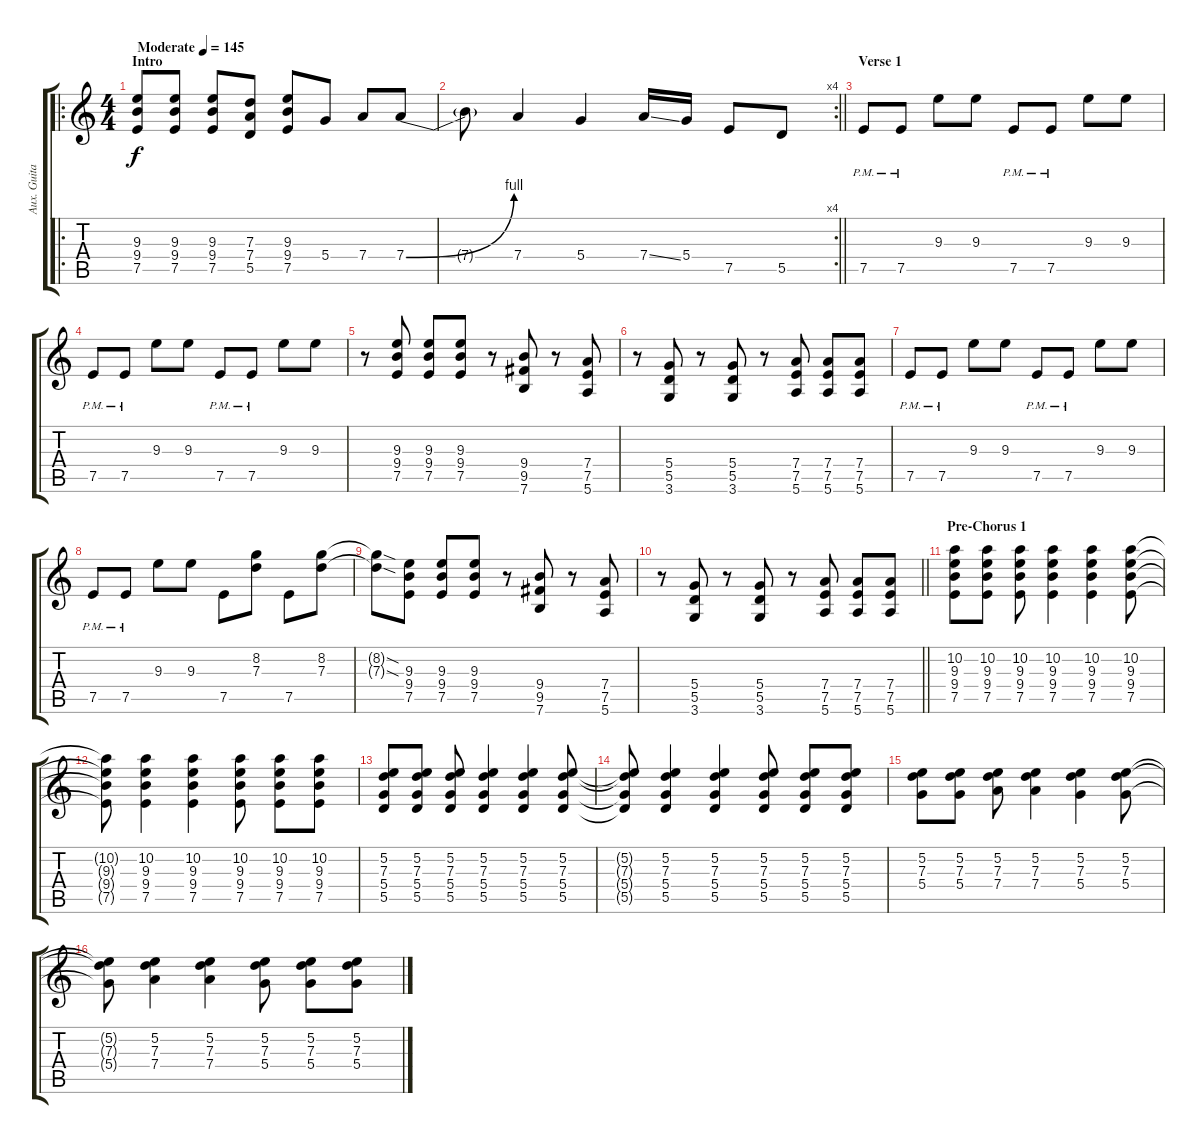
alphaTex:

\track ("Aux. Guitar" "Aux. Guita") {instrument distortionguitar}
\staff {score tabs}
\tuning (E4 B3 G3 D3 A2 E2) {hide}
\ro
\ts (4 4)
\section ("" "Intro")
\tempo (145 "Moderate")
\clef g2
\ks c
(9.3 9.4 7.5).8{dy f instrument distortionguitar} (9.3 9.4 7.5).8 (9.3 9.4 7.5).8 (7.3 7.4 5.5).8 (9.3 9.4 7.5).8 5.4.8 7.4.8 7.4{be (bend 0 0 60 4)}.8 |
\rc 4
\barLineRight lightlight
7.4{t}.8 7.4.4 5.4.4 7.4{ss}.16 5.4.16 7.5.8 5.5.8 |
\section ("" "Verse 1")
7.5{pm}.8 7.5{pm}.8 9.3.8 9.3.8 7.5{pm}.8 7.5{pm}.8 9.3.8 9.3.8 |
7.5{pm}.8 7.5{pm}.8 9.3.8 9.3.8 7.5{pm}.8 7.5{pm}.8 9.3.8 9.3.8 |
r.8 (9.3 9.4 7.5).8 (9.3 9.4 7.5).8 (9.3 9.4 7.5).8 r.8 (9.4 9.5 7.6).8 r.8 (7.4 7.5 5.6).8 |
r.8 (5.4 5.5 3.6).8 r.8 (5.4 5.5 3.6).8 r.8 (7.4 7.5 5.6).8 (7.4 7.5 5.6).8 (7.4 7.5 5.6).8 |
7.5{pm}.8 7.5{pm}.8 9.3.8 9.3.8 7.5{pm}.8 7.5{pm}.8 9.3.8 9.3.8 |
7.5{pm}.8 7.5{pm}.8 9.3.8 9.3.8 7.5.8 (8.2 7.3).8 7.5.8 (8.2 7.3).8 |
(8.2{sod t} 7.3{sod t}).8 (9.3 9.4 7.5).8 (9.3 9.4 7.5).8 (9.3 9.4 7.5).8 r.8 (9.4 9.5 7.6).8 r.8 (7.4 7.5 5.6).8 |
\barLineRight lightlight
r.8 (5.4 5.5 3.6).8 r.8 (5.4 5.5 3.6).8 r.8 (7.4 7.5 5.6).8 (7.4 7.5 5.6).8 (7.4 7.5 5.6).8 |
\section ("" "Pre-Chorus 1")
(10.2 9.3 9.4 7.5).8{instrument overdrivenguitar} (10.2 9.3 9.4 7.5).8 (10.2 9.3 9.4 7.5).8 (10.2 9.3 9.4 7.5).4 (10.2 9.3 9.4 7.5).4 (10.2 9.3 9.4 7.5).8 |
(10.2{t} 9.3{t} 9.4{t} 7.5{t}).8 (10.2 9.3 9.4 7.5).4 (10.2 9.3 9.4 7.5).4 (10.2 9.3 9.4 7.5).8 (10.2 9.3 9.4 7.5).8 (10.2 9.3 9.4 7.5).8 |
(5.2 7.3 5.4 5.5).8 (5.2 7.3 5.4 5.5).8 (5.2 7.3 5.4 5.5).8 (5.2 7.3 5.4 5.5).4 (5.2 7.3 5.4 5.5).4 (5.2 7.3 5.4 5.5).8 |
(5.2{t} 7.3{t} 5.4{t} 5.5{t}).8 (5.2 7.3 5.4 5.5).4 (5.2 7.3 5.4 5.5).4 (5.2 7.3 5.4 5.5).8 (5.2 7.3 5.4 5.5).8 (5.2 7.3 5.4 5.5).8 |
(5.2 7.3 5.4).8 (5.2 7.3 5.4).8 (5.2 7.3 7.4).8 (5.2 7.3 7.4).4 (5.2 7.3 5.4).4 (5.2 7.3 5.4).8 |
(5.2{t} 7.3{t} 5.4{t}).8 (5.2 7.3 7.4).4 (5.2 7.3 7.4).4 (5.2 7.3 5.4).8 (5.2 7.3 5.4).8 (5.2 7.3 5.4).8
